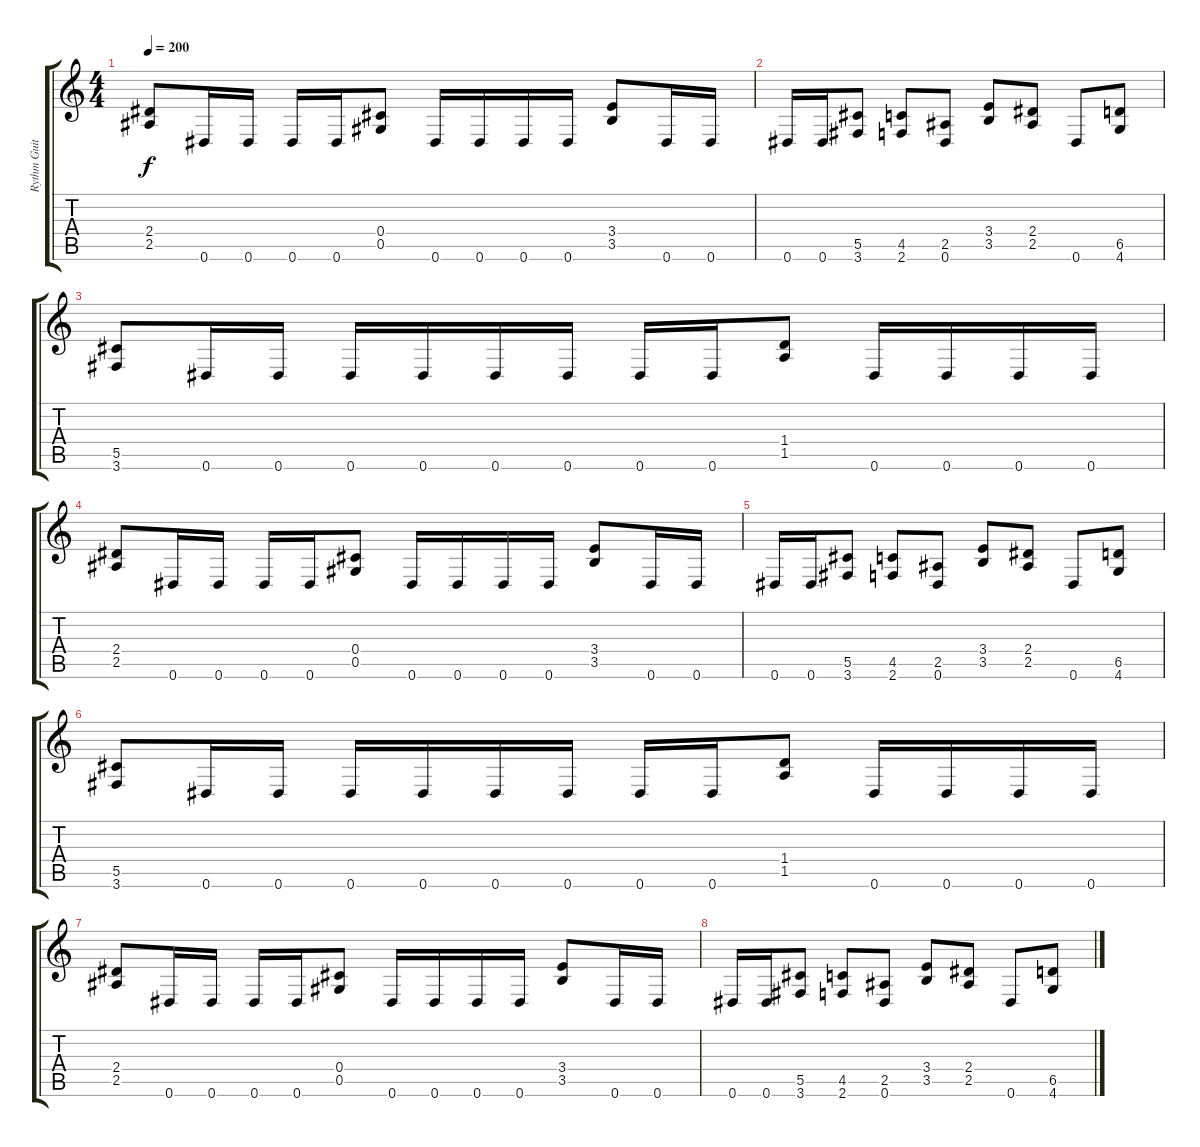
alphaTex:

\track ("Rythm Guitar" "Rythm Guit") {instrument distortionguitar}
\staff {score tabs}
\tuning (Eb4 Bb3 Gb3 Db3 Ab2 Eb2) {hide}
\ts (4 4)
\tempo 200
\clef g2
\ks c
(2.4 2.5).8{dy f} 0.6.16 0.6.16 0.6.16 0.6.16 (0.4 0.5).8 0.6.16 0.6.16 0.6.16 0.6.16 (3.4 3.5).8 0.6.16 0.6.16 |
0.6.16 0.6.16 (5.5 3.6).8 (4.5 2.6).8 (2.5 0.6).8 (3.4 3.5).8 (2.4 2.5).8 0.6.8 (6.5 4.6).8 |
(5.5 3.6).8 0.6.16 0.6.16 0.6.16 0.6.16 0.6.16 0.6.16 0.6.16 0.6.16 (1.4 1.5).8 0.6.16 0.6.16 0.6.16 0.6.16 |
(2.4 2.5).8 0.6.16 0.6.16 0.6.16 0.6.16 (0.4 0.5).8 0.6.16 0.6.16 0.6.16 0.6.16 (3.4 3.5).8 0.6.16 0.6.16 |
0.6.16 0.6.16 (5.5 3.6).8 (4.5 2.6).8 (2.5 0.6).8 (3.4 3.5).8 (2.4 2.5).8 0.6.8 (6.5 4.6).8 |
(5.5 3.6).8 0.6.16 0.6.16 0.6.16 0.6.16 0.6.16 0.6.16 0.6.16 0.6.16 (1.4 1.5).8 0.6.16 0.6.16 0.6.16 0.6.16 |
(2.4 2.5).8 0.6.16 0.6.16 0.6.16 0.6.16 (0.4 0.5).8 0.6.16 0.6.16 0.6.16 0.6.16 (3.4 3.5).8 0.6.16 0.6.16 |
0.6.16 0.6.16 (5.5 3.6).8 (4.5 2.6).8 (2.5 0.6).8 (3.4 3.5).8 (2.4 2.5).8 0.6.8 (6.5 4.6).8
